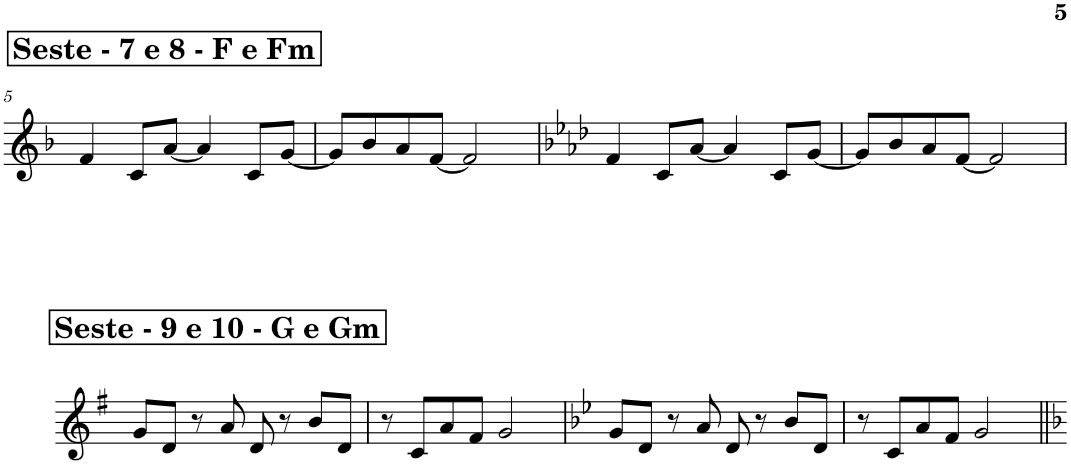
**kern
*part1
*staff1
*I"Piano
*I'Pno.
!!LO:PB:g=z
*clefG2
*k[b-]
*M4/4
!!LO:REH:place=s1:a:B:cj:fs=14:t=Seste - 7 e 8 - F e Fm
=5
4f/
8c/L
[8a/J
4a/]
8c/L
[8g/J
=6
8g/L]
8b-/
8a/
[8f/J
2f/]
=7
*k[b-e-a-d-]
4f/
8c/L
[8a-/J
4a-/]
8c/L
[8g/J
=8
8g/L]
8b-/
8a-/
[8f/J
2f/]
!!LO:LB:g=z
!!LO:REH:place=s1:a:B:cj:fs=14:t=Seste - 9 e 10 - G e Gm
=1
*k[f#]
8g/L
8d/J
8r
8a/
8d/
8r
8b/L
8d/J
=2
8r
8c/L
8a/
8f#/J
2g/
=3
*k[b-e-]
8g/L
8d/J
8r
8a/
8d/
8r
8b-/L
8d/J
=4
8r
8c/L
8a/
8f/J
2g/
=||
*-
